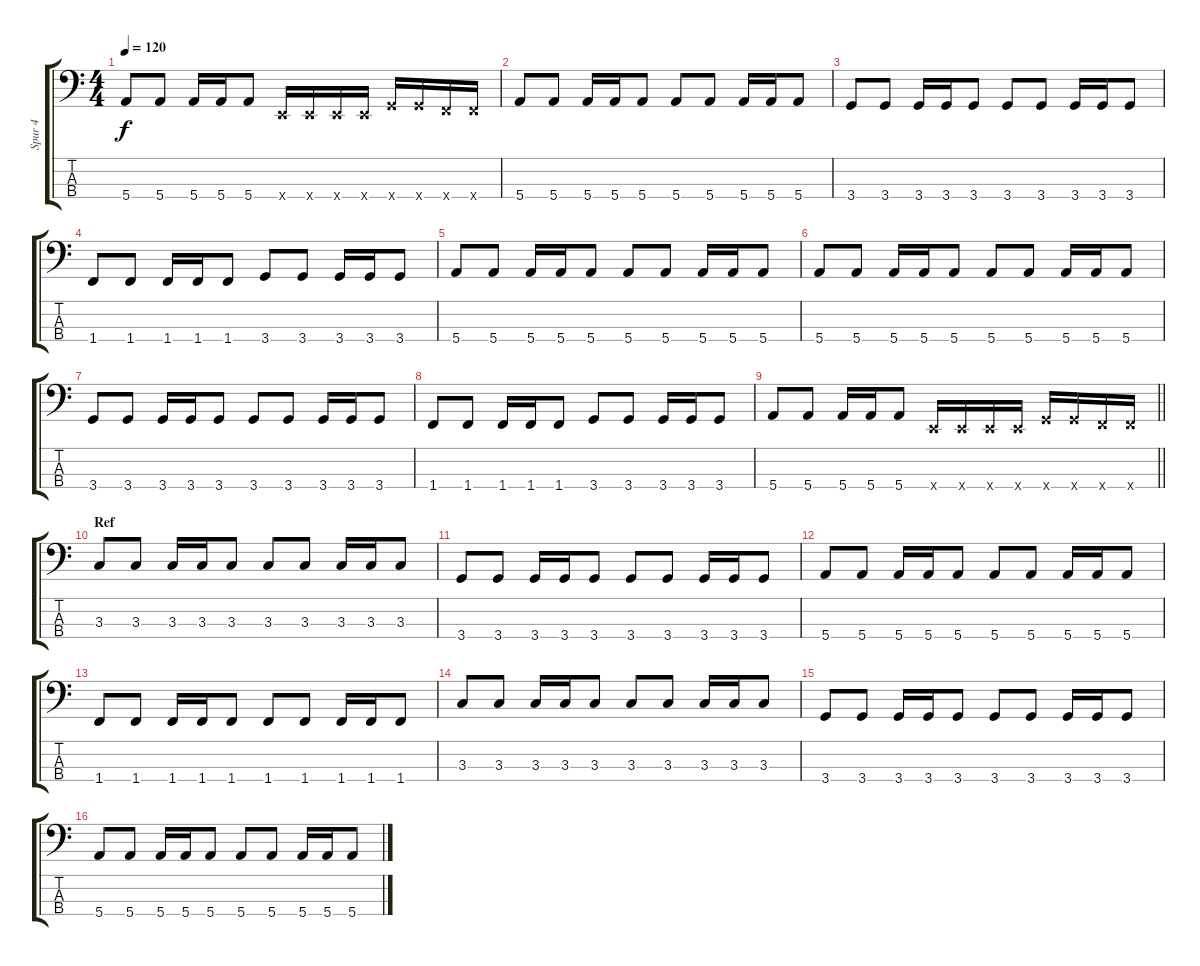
\track ("Spur 4" "Spur 4") {instrument electricbassfinger}
\staff {score tabs}
\tuning (G2 D2 A1 E1) {hide}
\ts (4 4)
\tempo 120
\clef f4
\ks c
5.4.8{dy f} 5.4.8 5.4.16 5.4.16 5.4.8 0.4{x}.16 0.4{x}.16 0.4{x}.16 0.4{x}.16 3.4{x}.16 3.4{x}.16 1.4{x}.16 1.4{x}.16 |
5.4.8 5.4.8 5.4.16 5.4.16 5.4.8 5.4.8 5.4.8 5.4.16 5.4.16 5.4.8 |
3.4.8 3.4.8 3.4.16 3.4.16 3.4.8 3.4.8 3.4.8 3.4.16 3.4.16 3.4.8 |
1.4.8 1.4.8 1.4.16 1.4.16 1.4.8 3.4.8 3.4.8 3.4.16 3.4.16 3.4.8 |
5.4.8 5.4.8 5.4.16 5.4.16 5.4.8 5.4.8 5.4.8 5.4.16 5.4.16 5.4.8 |
5.4.8 5.4.8 5.4.16 5.4.16 5.4.8 5.4.8 5.4.8 5.4.16 5.4.16 5.4.8 |
3.4.8 3.4.8 3.4.16 3.4.16 3.4.8 3.4.8 3.4.8 3.4.16 3.4.16 3.4.8 |
1.4.8 1.4.8 1.4.16 1.4.16 1.4.8 3.4.8 3.4.8 3.4.16 3.4.16 3.4.8 |
\barLineRight lightlight
5.4.8 5.4.8 5.4.16 5.4.16 5.4.8 0.4{x}.16 0.4{x}.16 0.4{x}.16 0.4{x}.16 3.4{x}.16 3.4{x}.16 1.4{x}.16 1.4{x}.16 |
\section ("" "Ref")
3.3.8 3.3.8 3.3.16 3.3.16 3.3.8 3.3.8 3.3.8 3.3.16 3.3.16 3.3.8 |
3.4.8 3.4.8 3.4.16 3.4.16 3.4.8 3.4.8 3.4.8 3.4.16 3.4.16 3.4.8 |
5.4.8 5.4.8 5.4.16 5.4.16 5.4.8 5.4.8 5.4.8 5.4.16 5.4.16 5.4.8 |
1.4.8 1.4.8 1.4.16 1.4.16 1.4.8 1.4.8 1.4.8 1.4.16 1.4.16 1.4.8 |
3.3.8 3.3.8 3.3.16 3.3.16 3.3.8 3.3.8 3.3.8 3.3.16 3.3.16 3.3.8 |
3.4.8 3.4.8 3.4.16 3.4.16 3.4.8 3.4.8 3.4.8 3.4.16 3.4.16 3.4.8 |
5.4.8 5.4.8 5.4.16 5.4.16 5.4.8 5.4.8 5.4.8 5.4.16 5.4.16 5.4.8
